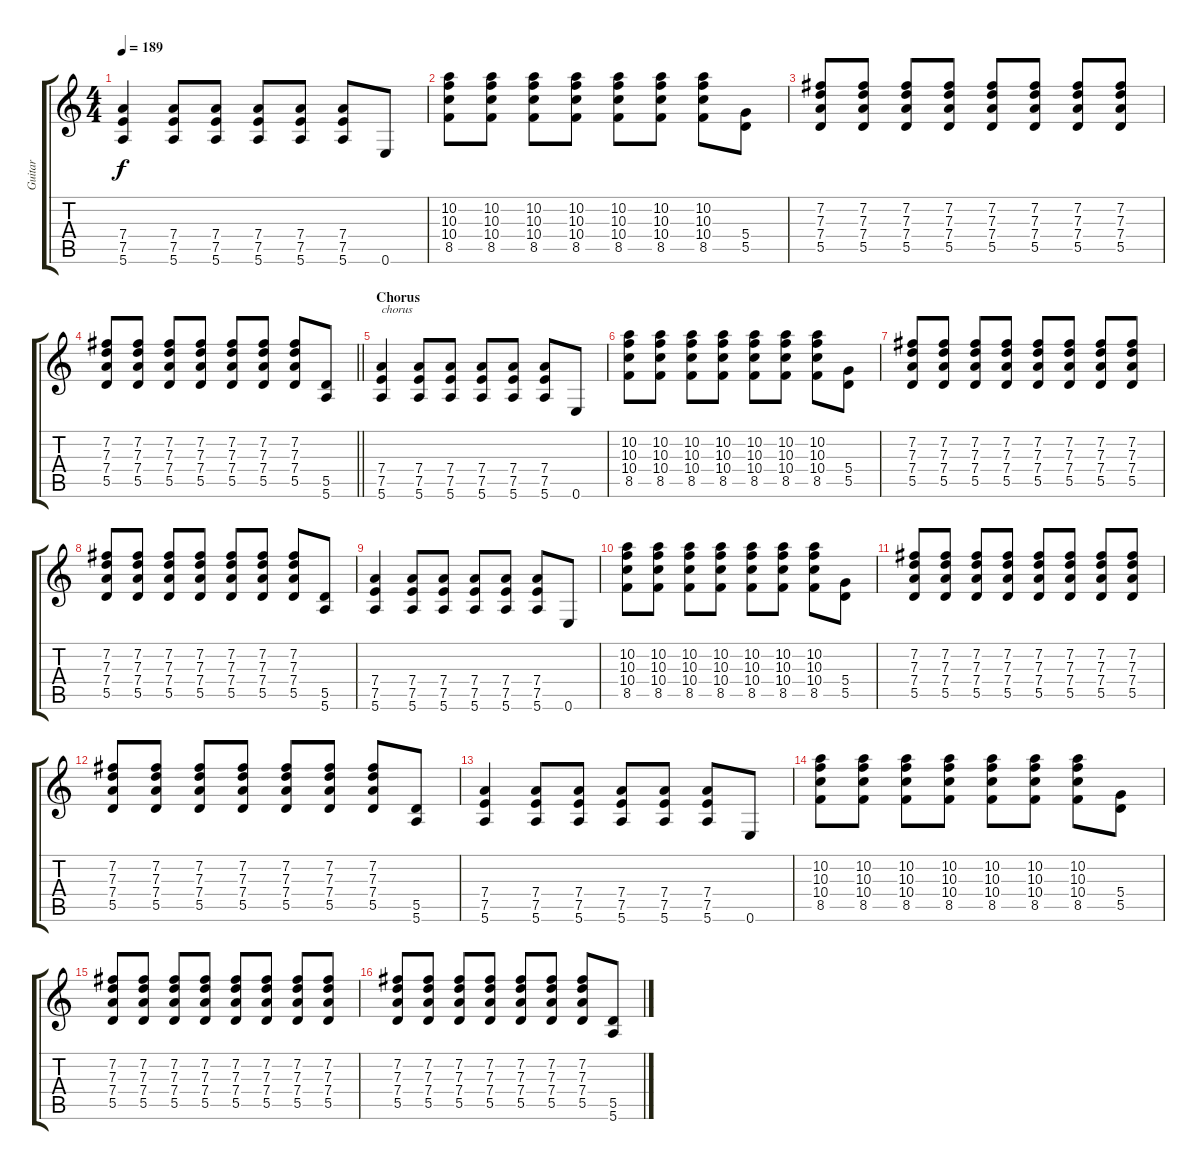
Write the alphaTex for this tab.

\track ("Guitar" "Guitar") {instrument distortionguitar}
\staff {score tabs}
\tuning (E4 B3 G3 D3 A2 E2) {hide}
\ts (4 4)
\tempo 189
\clef g2
\ks c
(7.4 7.5 5.6).4{dy f} (7.4 7.5 5.6).8 (7.4 7.5 5.6).8 (7.4 7.5 5.6).8 (7.4 7.5 5.6).8 (7.4 7.5 5.6).8 0.6.8 |
(10.2 10.3 10.4 8.5).8 (10.2 10.3 10.4 8.5).8 (10.2 10.3 10.4 8.5).8 (10.2 10.3 10.4 8.5).8 (10.2 10.3 10.4 8.5).8 (10.2 10.3 10.4 8.5).8 (10.2 10.3 10.4 8.5).8 (5.4 5.5).8 |
(7.2 7.3 7.4 5.5).8 (7.2 7.3 7.4 5.5).8 (7.2 7.3 7.4 5.5).8 (7.2 7.3 7.4 5.5).8 (7.2 7.3 7.4 5.5).8 (7.2 7.3 7.4 5.5).8 (7.2 7.3 7.4 5.5).8 (7.2 7.3 7.4 5.5).8 |
\barLineRight lightlight
(7.2 7.3 7.4 5.5).8 (7.2 7.3 7.4 5.5).8 (7.2 7.3 7.4 5.5).8 (7.2 7.3 7.4 5.5).8 (7.2 7.3 7.4 5.5).8 (7.2 7.3 7.4 5.5).8 (7.2 7.3 7.4 5.5).8 (5.5 5.6).8 |
\section ("" "Chorus")
(7.4 7.5 5.6).4{txt "chorus"} (7.4 7.5 5.6).8 (7.4 7.5 5.6).8 (7.4 7.5 5.6).8 (7.4 7.5 5.6).8 (7.4 7.5 5.6).8 0.6.8 |
(10.2 10.3 10.4 8.5).8 (10.2 10.3 10.4 8.5).8 (10.2 10.3 10.4 8.5).8 (10.2 10.3 10.4 8.5).8 (10.2 10.3 10.4 8.5).8 (10.2 10.3 10.4 8.5).8 (10.2 10.3 10.4 8.5).8 (5.4 5.5).8 |
(7.2 7.3 7.4 5.5).8 (7.2 7.3 7.4 5.5).8 (7.2 7.3 7.4 5.5).8 (7.2 7.3 7.4 5.5).8 (7.2 7.3 7.4 5.5).8 (7.2 7.3 7.4 5.5).8 (7.2 7.3 7.4 5.5).8 (7.2 7.3 7.4 5.5).8 |
(7.2 7.3 7.4 5.5).8 (7.2 7.3 7.4 5.5).8 (7.2 7.3 7.4 5.5).8 (7.2 7.3 7.4 5.5).8 (7.2 7.3 7.4 5.5).8 (7.2 7.3 7.4 5.5).8 (7.2 7.3 7.4 5.5).8 (5.5 5.6).8 |
(7.4 7.5 5.6).4 (7.4 7.5 5.6).8 (7.4 7.5 5.6).8 (7.4 7.5 5.6).8 (7.4 7.5 5.6).8 (7.4 7.5 5.6).8 0.6.8 |
(10.2 10.3 10.4 8.5).8 (10.2 10.3 10.4 8.5).8 (10.2 10.3 10.4 8.5).8 (10.2 10.3 10.4 8.5).8 (10.2 10.3 10.4 8.5).8 (10.2 10.3 10.4 8.5).8 (10.2 10.3 10.4 8.5).8 (5.4 5.5).8 |
(7.2 7.3 7.4 5.5).8 (7.2 7.3 7.4 5.5).8 (7.2 7.3 7.4 5.5).8 (7.2 7.3 7.4 5.5).8 (7.2 7.3 7.4 5.5).8 (7.2 7.3 7.4 5.5).8 (7.2 7.3 7.4 5.5).8 (7.2 7.3 7.4 5.5).8 |
(7.2 7.3 7.4 5.5).8 (7.2 7.3 7.4 5.5).8 (7.2 7.3 7.4 5.5).8 (7.2 7.3 7.4 5.5).8 (7.2 7.3 7.4 5.5).8 (7.2 7.3 7.4 5.5).8 (7.2 7.3 7.4 5.5).8 (5.5 5.6).8 |
(7.4 7.5 5.6).4 (7.4 7.5 5.6).8 (7.4 7.5 5.6).8 (7.4 7.5 5.6).8 (7.4 7.5 5.6).8 (7.4 7.5 5.6).8 0.6.8 |
(10.2 10.3 10.4 8.5).8 (10.2 10.3 10.4 8.5).8 (10.2 10.3 10.4 8.5).8 (10.2 10.3 10.4 8.5).8 (10.2 10.3 10.4 8.5).8 (10.2 10.3 10.4 8.5).8 (10.2 10.3 10.4 8.5).8 (5.4 5.5).8 |
(7.2 7.3 7.4 5.5).8 (7.2 7.3 7.4 5.5).8 (7.2 7.3 7.4 5.5).8 (7.2 7.3 7.4 5.5).8 (7.2 7.3 7.4 5.5).8 (7.2 7.3 7.4 5.5).8 (7.2 7.3 7.4 5.5).8 (7.2 7.3 7.4 5.5).8 |
(7.2 7.3 7.4 5.5).8 (7.2 7.3 7.4 5.5).8 (7.2 7.3 7.4 5.5).8 (7.2 7.3 7.4 5.5).8 (7.2 7.3 7.4 5.5).8 (7.2 7.3 7.4 5.5).8 (7.2 7.3 7.4 5.5).8 (5.5 5.6).8
